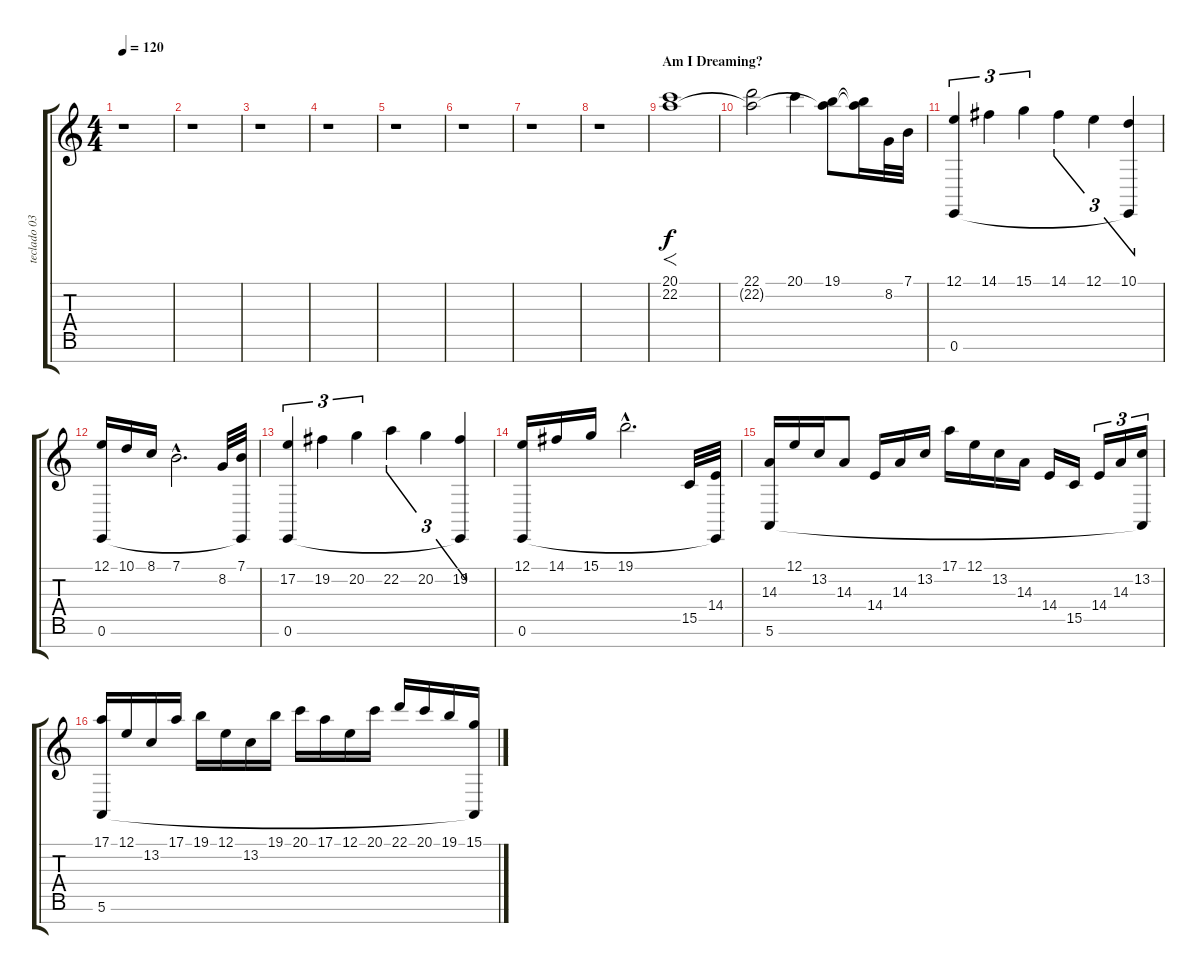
\track ("teclado 03" "teclado 03") {instrument acousticgrandpiano}
\staff {score tabs}
\tuning (E4 B3 G3 D3 A2 E2 B1) {hide}
\ts (4 4)
\tempo 120
\clef g2
\ks c
r.1{dy f} |
r.1 |
r.1 |
r.1 |
r.1 |
r.1 |
r.1 |
r.1 |
\section ("" "Am I Dreaming?")
(20.1 22.2).1{f volume 8 instrument stringensemble1} |
(22.1 22.2{t}).2 20.1.4 (19.1 22.2{t}).8 (19.1{t} 22.2{t}).16 8.2.32{volume 15 instrument acousticgrandpiano} 7.1.32 |
(12.1 0.6).4{tu (3 2)} 14.1.4{tu (3 2)} 15.1.4{tu (3 2)} 14.1.4{tu (3 2)} 12.1.4{tu (3 2)} (10.1 0.6{t}).4{tu (3 2)} |
(12.1 0.6).16 10.1.16 8.1.16 7.1{hac}.2{d} 8.2.32 (7.1 0.6{t}).32 |
(17.2 0.6).4{tu (3 2)} 19.2.4{tu (3 2)} 20.2.4{tu (3 2)} 22.2.4{tu (3 2)} 20.2.4{tu (3 2)} (19.2 0.6{t}).4{tu (3 2)} |
(12.1 0.6).16 14.1.16 15.1.16 19.1{hac}.2{d} 15.5.32 (14.4 0.6{t}).32 |
(14.3 5.6).16 12.1.16 13.2.16 14.3.8 14.4.16 14.3.16 13.2.16 17.1.16 12.1.16 13.2.16 14.3.16 14.4.16 15.5.16 14.4.16{tu (3 2)} 14.3.16{tu (3 2)} (13.2 5.6{t}).16{tu (3 2)} |
(17.1 5.6).16 12.1.16 13.2.16 17.1.16 19.1.16 12.1.16 13.2.16 19.1.16 20.1.16 17.1.16 12.1.16 20.1.16 22.1.16 20.1.16 19.1.16 (15.1 5.6{t}).16
